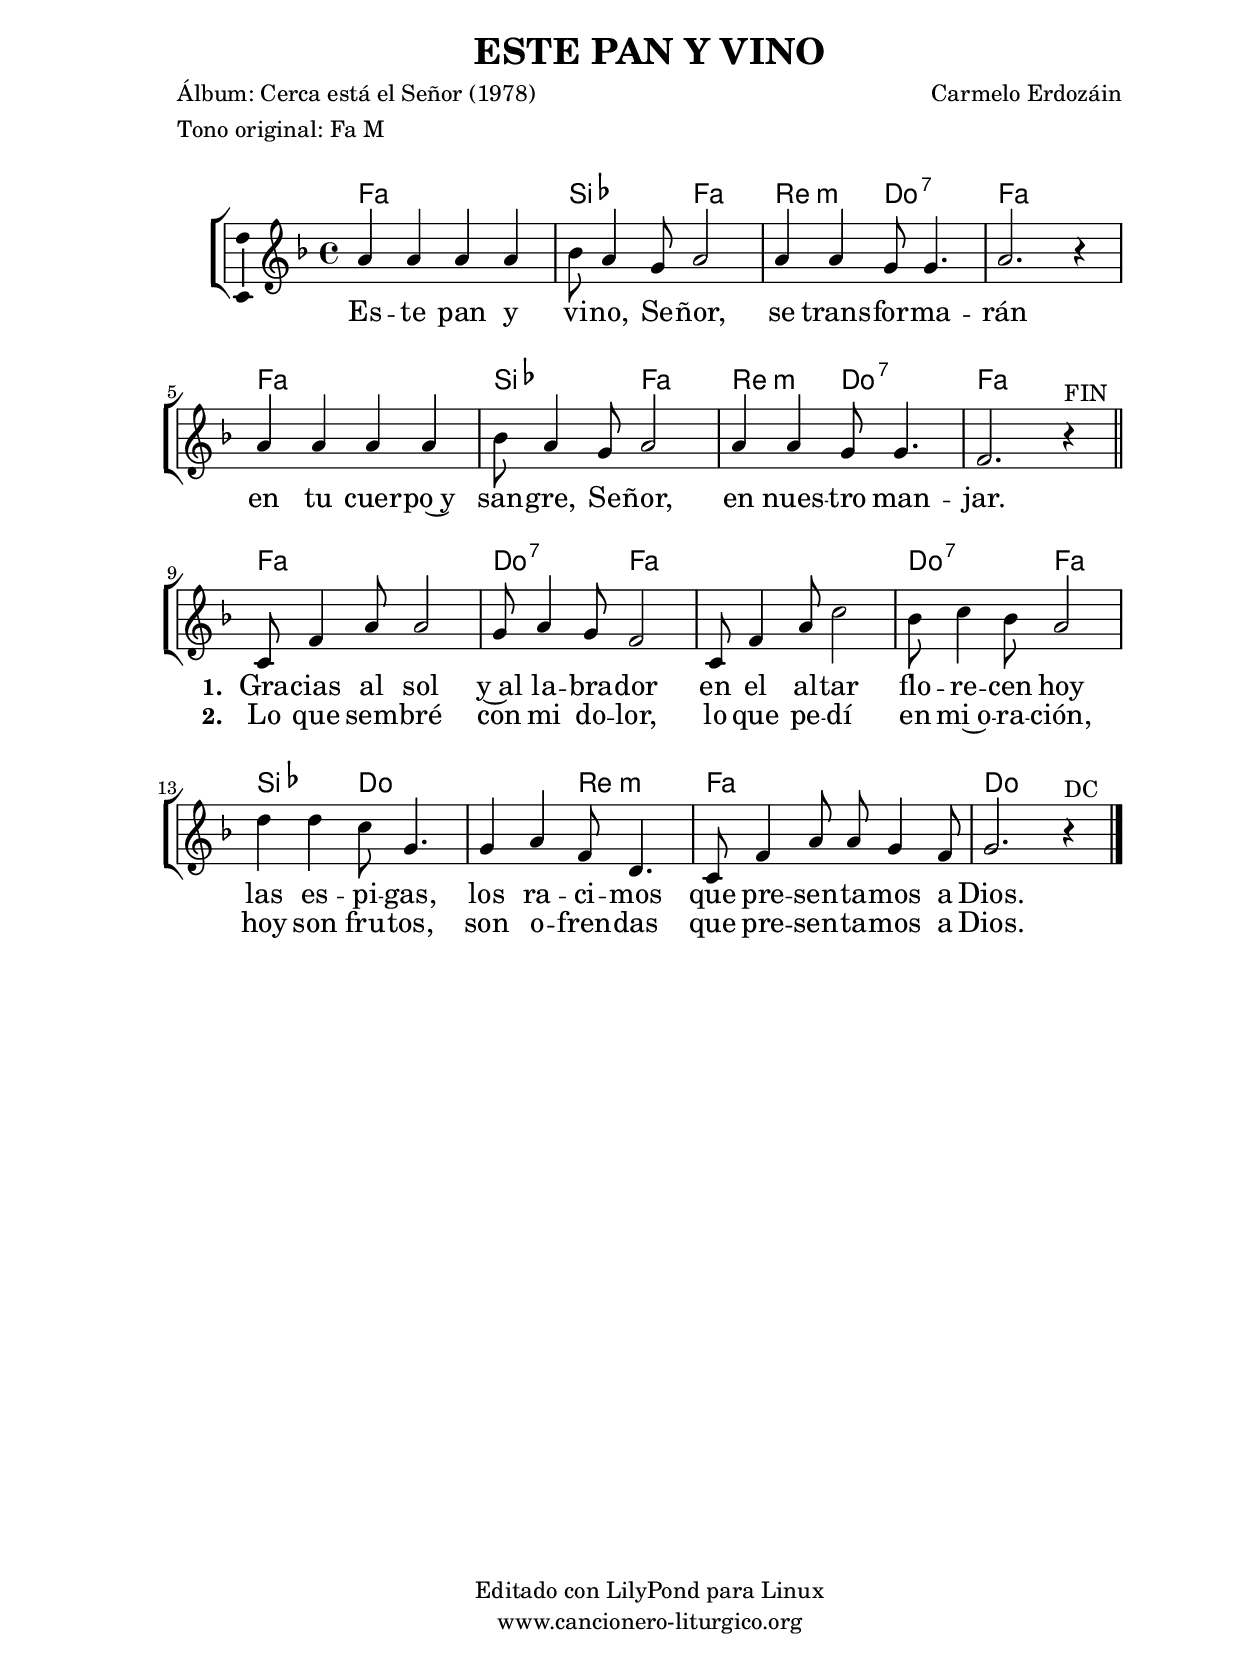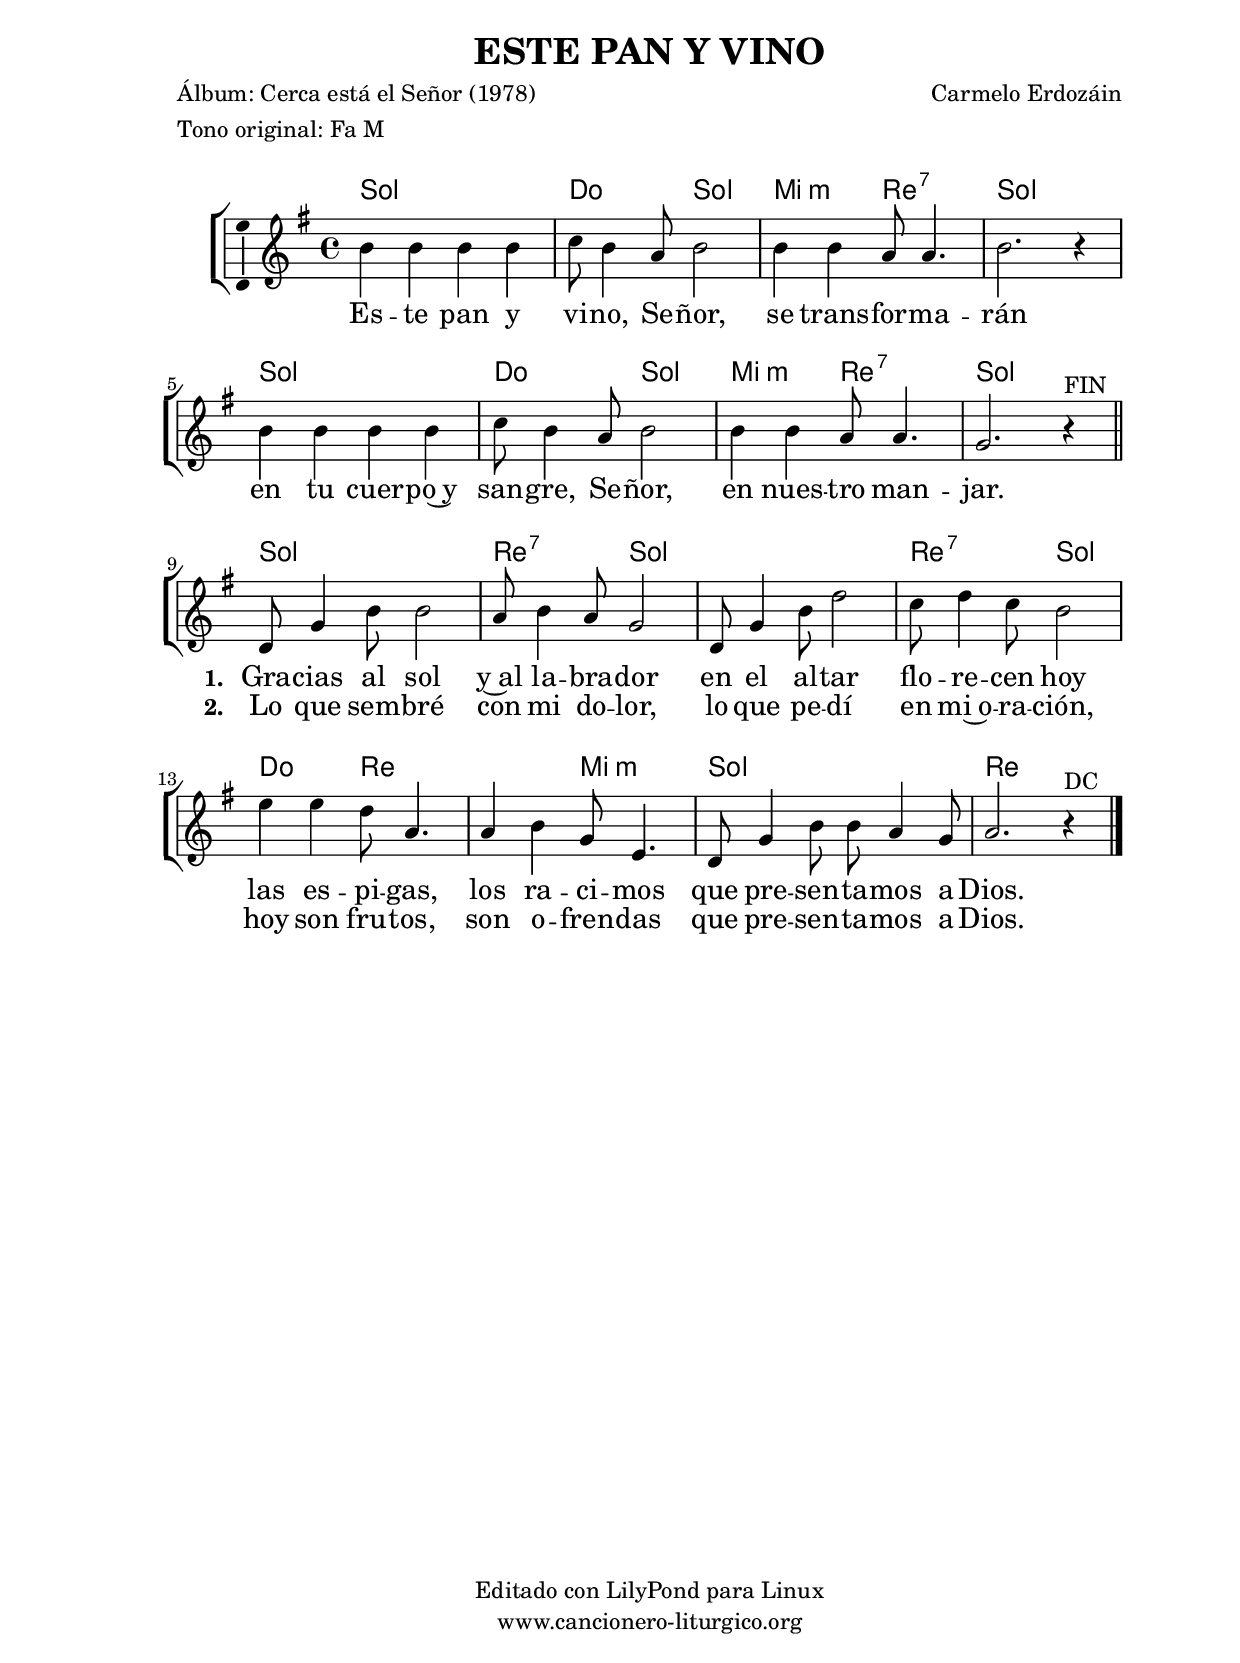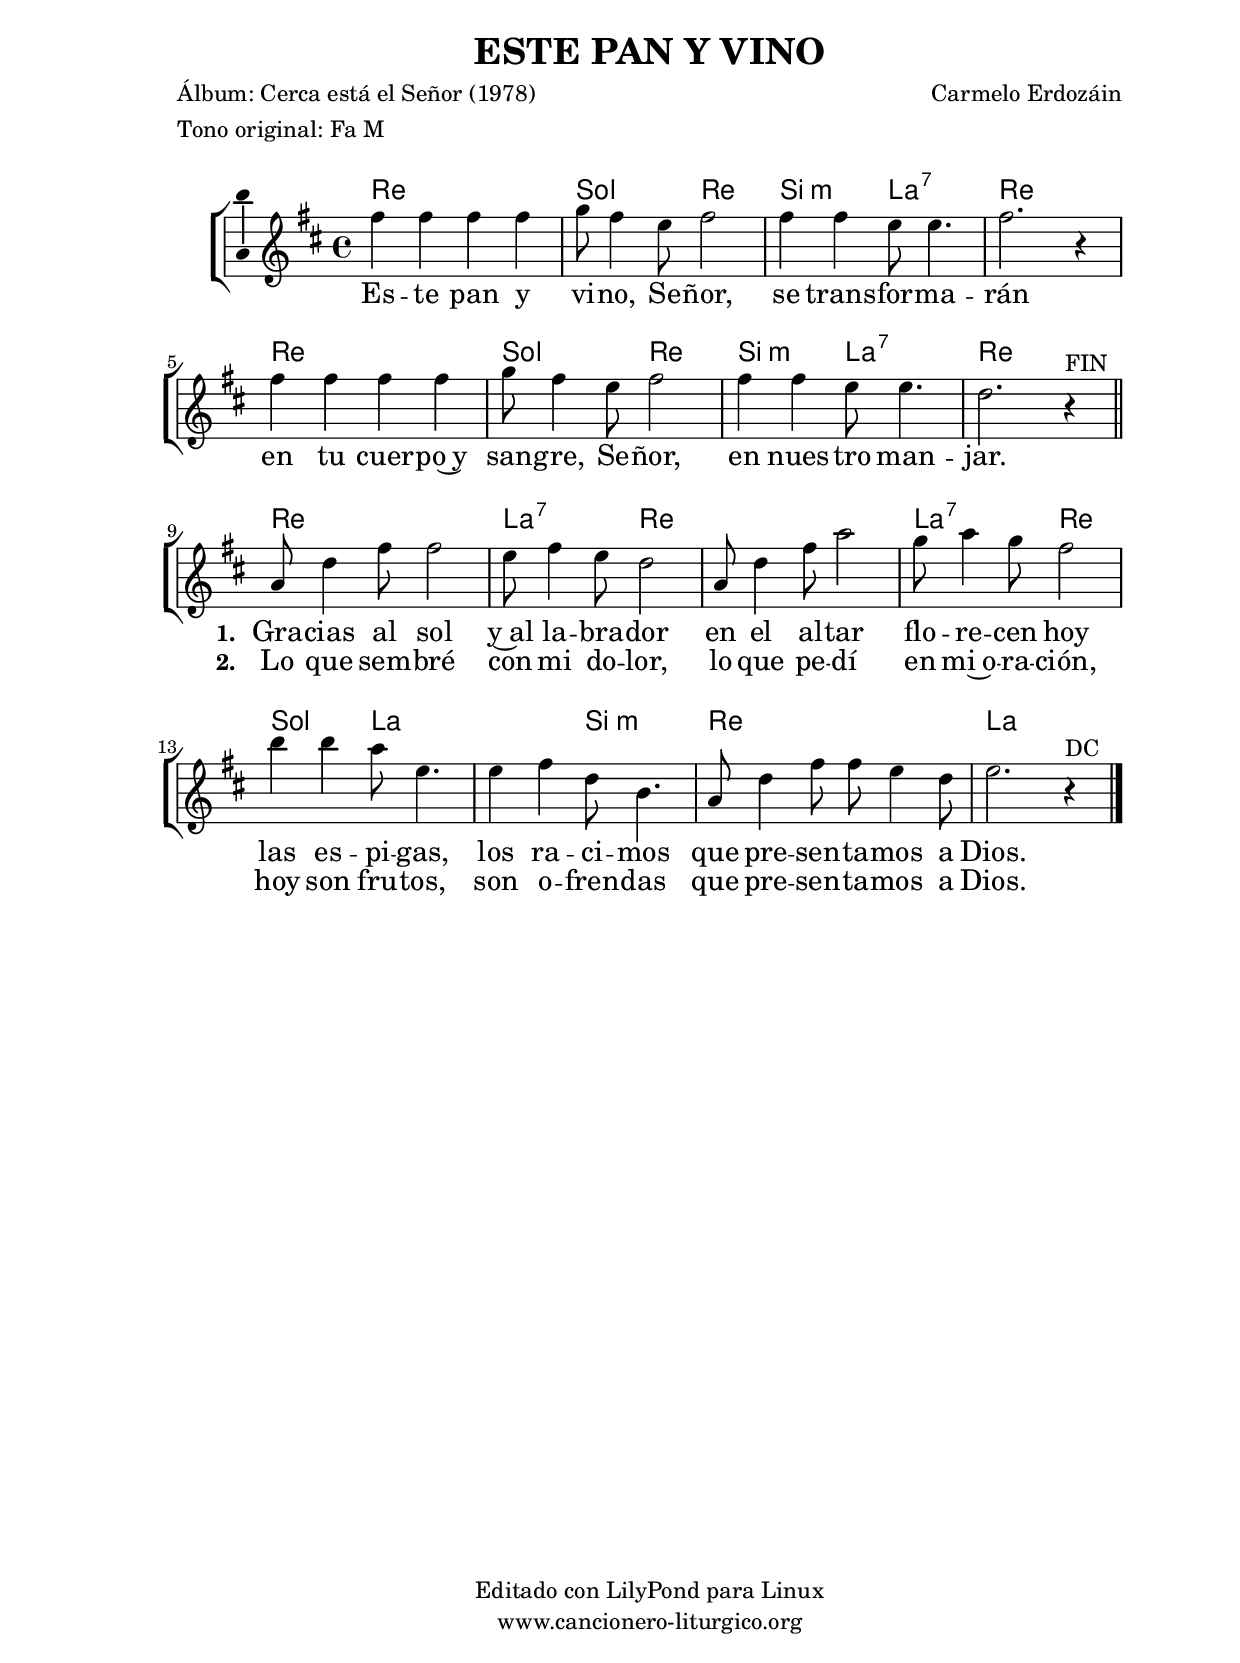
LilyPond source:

%
%para convertir .midi en .wav:
%timidity filename.midi -Ow -o finename.wav
%
%
%Para convertir de .wav a .mp3:
%lame -h -m j filename.wav
%
%
%para escuchar el midi:
%timidity nombrefichero.midi
%


%versión de lilypond para la que se ha escrito esta partitura:
\version "2.16.0"

	%Tamaño papel
	#(set-default-paper-size "a4")
	%Tamaño partitura
	#(set-global-staff-size 20)
	%No responde al pulsar sobre una nota
	#(ly:set-option 'point-and-click #f)

%parámetros del encabezamiento:
\header {
	title = "ESTE PAN Y VINO"
	subtitle = ""
	composer = "Carmelo Erdozáin"
	poet = "Álbum: Cerca está el Señor (1978)"
	meter = "Tono original: Fa M"
	arranger = ""
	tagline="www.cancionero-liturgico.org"
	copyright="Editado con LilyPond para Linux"
	}

%parámetros asociados al papel:
\paper  {
	oddHeaderMarkup = \markup {\fill-line { \on-the-fly #not-first-page \fromproperty #'header:title \on-the-fly #not-first-page \fromproperty #'header:composer }}
	evenHeaderMarkup = \markup {\fill-line { \fromproperty #'header:composer \fromproperty #'header:title }}
	#(set-paper-size "a4")
	print-page-number = ##f
	first-page-number = 1
	print-first-page-number = ##f
%	head-separation = 3.0 \cm
	top-margin = 2.0 \cm
	bottom-margin = 0.5\cm
%%%	bottom-margin = -2.0\cm
	left-margin = 3.0 \cm
	line-width = 16.0 \cm 
	indent = 8\mm
	interscoreline = 2.\mm
	between-system-space = 15\mm
%	para que las partituras no llenen la hoja:
	ragged-bottom = ##t
%	idem para la última hoja:
	ragged-last-bottom = ##f
%	para que las partituras llenen el ancho del papel:
	ragged-last = ##f
	after-title-space = 2.5 \cm
%page-count=1
%system-count=8

	%Flexible Vertical Spacing
%	markup-markup-spacing =
%	#'((basic-distance . 15) (minimum-distance . 15) (padding . 3))
	markup-system-spacing =
	#'((basic-distance . 15) (minimum-distance . 15) (padding . 3))
	system-system-spacing =
	#'((basic-distance . 15) (minimum-distance . 15) (padding . 3))
	score-system-spacing =
	#'((basic-distance . 15) (minimum-distance . 15) (padding . 5))
%	top-system-spacing = % header
%	#'((basic-distance . 8) (minimum-distance . 0) (padding . 0))
%	top-markup-spacing =
%	#'((basic-distance . 20) (minimum-distance . 20) (padding . 0))
	last-bottom-spacing = % footer
	#'((basic-distance . 5) (minimum-distance . 5) (padding . 0))
%	score-markup-spacing =
%	#'((basic-distance . 16) (minimum-distance . 13) (padding . 0))

	}


%parámetros que afectan a toda la partitura:
global =  {
	%clave de sol (G):
	\clef G
	%armadura:
	\transpose d f
	\key d \major
	\tempo 4=132
	\set Score.tempoHideNote = ##t
	}


acordes = {
	\italianChords
	\chordmode {
	\transpose d f
{
d1
g2 d
b:m a:7
d1
d
g2 d
b:m a:7
d1

d1
a2:7 d
d1
a2:7 d
g a
a b:m
d1
a
}
}
}

melodia = \transpose d f
{
	\relative c'{
	\time 4/4
%\partial 4*1
fis4 fis fis fis
g8 fis4 e8 fis2
fis4 fis e8 e4.
fis2. r4
fis4 fis fis fis
g8 fis4 e8 fis2
fis4 fis e8 e4.
d2. r4^"FIN" \bar "||"

a8 d4 fis8 fis2
e8 fis4 e8 d2
a8 d4 fis8 a2
g8 a4 g8 fis2
b4 b a8 e4.
e4 fis d8 b4.
a8 d4 fis8 fis e4 d8
e2. r4^"DC"
\bar "|."
	}
	}


texto = \lyricmode {
Es -- te pan y vi -- no, Se -- ñor, se trans -- for -- ma -- rán
en tu cuer -- po~y san -- gre, Se -- ñor, en nues -- tro man -- jar. 

\set stanza =#"1. " Gra -- cias al sol y~al la -- bra -- dor
en el al -- tar flo -- re -- cen hoy
las es -- pi -- gas, los ra -- ci -- mos
que pre -- sen -- ta -- mos a Dios.

	}

textodos = \lyricmode {
	\skip 1 \skip 1 \skip 1 \skip 1
	\skip 1 \skip 1 \skip 1 \skip 1
	\skip 1 \skip 1 \skip 1 \skip 1
	\skip 1 \skip 1 \skip 1 \skip 1
	\skip 1 \skip 1 \skip 1 \skip 1
	\skip 1 \skip 1 \skip 1 \skip 1
	\skip 1 \skip 1

\set stanza =#"2. " Lo que sem -- bré con mi do -- lor,
lo que pe -- dí en mi~o -- ra -- ción,
hoy son fru -- tos, son o -- fren -- das
que pre -- sen -- ta -- mos a Dios.

	}


acordesStaff = \context ChordNames = acordesStaff <<
	\set chordChanges = ##t
	\acordes
	>>


vozStaff = \context Voice = vozStaff
\with {\consists "Ambitus_engraver"}
<<
%	\set Staff.instrumentName = ""
%	\set Staff.shortInstrumentName = ""
%	\set Staff.midiInstrument = #"clarinet"
%	\set Staff.midiInstrument = #"cello"
%	\set Staff.midiInstrument = #"flute"
	\set Staff.midiInstrument = #"electric guitar (jazz)"
%	\set Staff.midiInstrument = #"english horn"
%	\set Staff.midiInstrument = #"violin"
%	\set Staff.midiInstrument = #"glockenspiel"
	\set Staff.midiMinimumVolume = #0.7
	\set Staff.midiMaximumVolume = #0.9
	\global
	\relative c' \melodia
	>>

textoStaff = \context Lyrics = textoStaff <<
	\lyricsto vozStaff \texto
	>>

textodosStaff = \context Lyrics = textodosStaff <<
	\lyricsto vozStaff \textodos
	>>

\book {
	\score {
		\context ChoirStaff {
			\override StaffGroup.SystemStartBracket #'collapse-height = #1
			\override Score.SystemStartBar #'collapse-height = #1
			<<
			\acordesStaff
			\vozStaff
			\textoStaff
			\textodosStaff
			>>
			}
		\layout {
	    		\context {
				\Lyrics
				\override LyricText #'font-size = #2
				}
	   		 \context {
				\Score
				\override StaffSymbol #'staff-space = #(magstep +3)
				}
			}
		}
	\score {
		\unfoldRepeats
		\context ChoirStaff {
			<<
			\acordesStaff
			\vozStaff
			>>
			}
		\midi {
	  		\context {
	  			\Score
				tempoWholesPerMinute = #(ly:make-moment 70 4)
				}
			}
		}
	}



#(define output-suffix "C")
\book {
	\score {
		\context ChoirStaff {
			\override StaffGroup.SystemStartBracket #'collapse-height = #1
			\override Score.SystemStartBar #'collapse-height = #1
\transpose c d
			<<
			\acordesStaff
			\vozStaff
			\textoStaff
			\textodosStaff
			>>
			}
		\layout {
	    		\context {
				\Lyrics
				\override LyricText #'font-size = #2
				}
	   		 \context {
				\Score
				\override StaffSymbol #'staff-space = #(magstep +3)
				}
			}
		}
	}

#(define output-suffix "S")
\book {
	\score {
		\context ChoirStaff {
			\override StaffGroup.SystemStartBracket #'collapse-height = #1
			\override Score.SystemStartBar #'collapse-height = #1
\transpose c a
			<<
			\acordesStaff
			\vozStaff
			\textoStaff
			\textodosStaff
			>>
			}
		\layout {
	    		\context {
				\Lyrics
				\override LyricText #'font-size = #2
				}
	   		 \context {
				\Score
				\override StaffSymbol #'staff-space = #(magstep +3)
				}
			}
		}
	}


